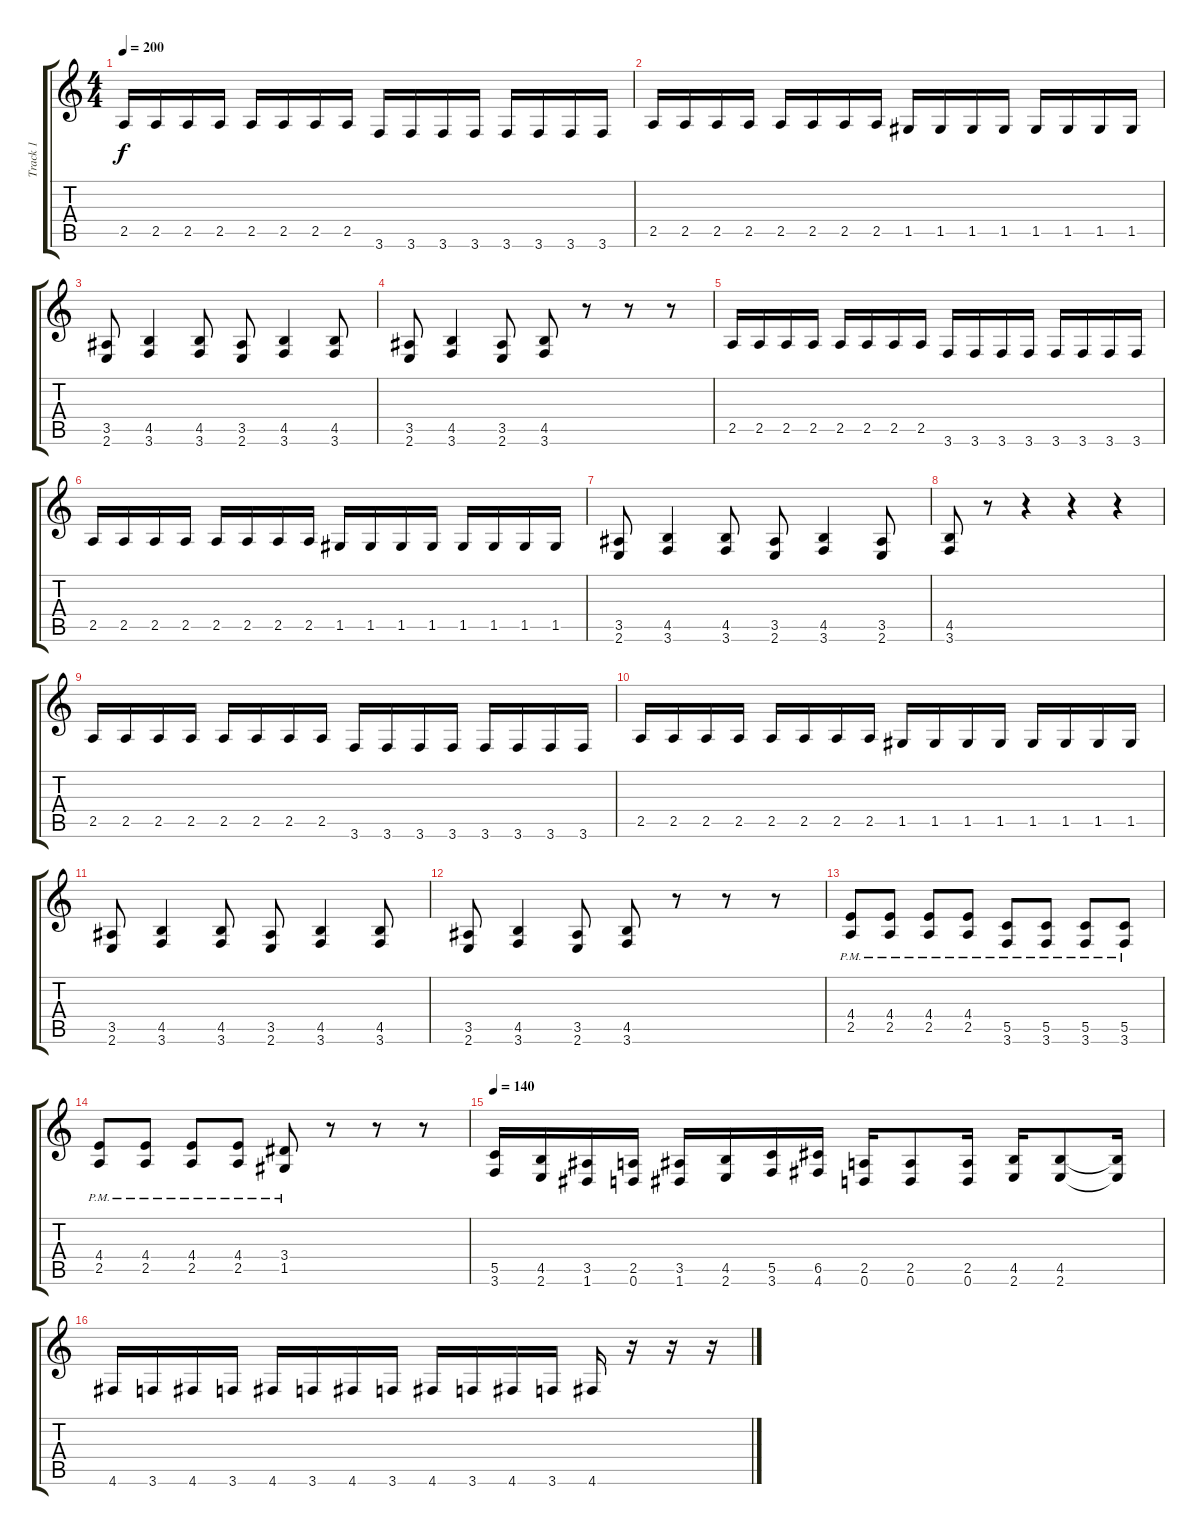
\track ("Track 1" "Track 1") {instrument distortionguitar}
\staff {score tabs}
\tuning (D4 A3 F3 C3 G2 D2) {hide}
\ts (4 4)
\tempo 200
\clef g2
\ks c
2.5.16{dy f} 2.5.16 2.5.16 2.5.16 2.5.16 2.5.16 2.5.16 2.5.16 3.6.16 3.6.16 3.6.16 3.6.16 3.6.16 3.6.16 3.6.16 3.6.16 |
2.5.16 2.5.16 2.5.16 2.5.16 2.5.16 2.5.16 2.5.16 2.5.16 1.5.16 1.5.16 1.5.16 1.5.16 1.5.16 1.5.16 1.5.16 1.5.16 |
(3.5 2.6).8 (4.5 3.6).4 (4.5 3.6).8 (3.5 2.6).8 (4.5 3.6).4 (4.5 3.6).8 |
(3.5 2.6).8 (4.5 3.6).4 (3.5 2.6).8 (4.5 3.6).8 r.8 r.8 r.8 |
2.5.16 2.5.16 2.5.16 2.5.16 2.5.16 2.5.16 2.5.16 2.5.16 3.6.16 3.6.16 3.6.16 3.6.16 3.6.16 3.6.16 3.6.16 3.6.16 |
2.5.16 2.5.16 2.5.16 2.5.16 2.5.16 2.5.16 2.5.16 2.5.16 1.5.16 1.5.16 1.5.16 1.5.16 1.5.16 1.5.16 1.5.16 1.5.16 |
(3.5 2.6).8 (4.5 3.6).4 (4.5 3.6).8 (3.5 2.6).8 (4.5 3.6).4 (3.5 2.6).8 |
(4.5 3.6).8 r.8 r.4 r.4 r.4 |
2.5.16 2.5.16 2.5.16 2.5.16 2.5.16 2.5.16 2.5.16 2.5.16 3.6.16 3.6.16 3.6.16 3.6.16 3.6.16 3.6.16 3.6.16 3.6.16 |
2.5.16 2.5.16 2.5.16 2.5.16 2.5.16 2.5.16 2.5.16 2.5.16 1.5.16 1.5.16 1.5.16 1.5.16 1.5.16 1.5.16 1.5.16 1.5.16 |
(3.5 2.6).8 (4.5 3.6).4 (4.5 3.6).8 (3.5 2.6).8 (4.5 3.6).4 (4.5 3.6).8 |
(3.5 2.6).8 (4.5 3.6).4 (3.5 2.6).8 (4.5 3.6).8 r.8 r.8 r.8 |
(4.4{pm} 2.5{pm}).8 (4.4{pm} 2.5{pm}).8 (4.4{pm} 2.5{pm}).8 (4.4{pm} 2.5{pm}).8 (5.5{pm} 3.6{pm}).8 (5.5{pm} 3.6{pm}).8 (5.5{pm} 3.6{pm}).8 (5.5{pm} 3.6{pm}).8 |
(4.4{pm} 2.5{pm}).8 (4.4{pm} 2.5{pm}).8 (4.4{pm} 2.5{pm}).8 (4.4{pm} 2.5{pm}).8 (3.4{pm} 1.5{pm}).8 r.8 r.8 r.8 |
\tempo 140
(5.5 3.6).16 (4.5 2.6).16 (3.5 1.6).16 (2.5 0.6).16 (3.5 1.6).16 (4.5 2.6).16 (5.5 3.6).16 (6.5 4.6).16 (2.5 0.6).16 (2.5 0.6).8 (2.5 0.6).16 (4.5 2.6).16 (4.5 2.6).8 (4.5{t} 2.6{t}).16 |
4.6.16 3.6.16 4.6.16 3.6.16 4.6.16 3.6.16 4.6.16 3.6.16 4.6.16 3.6.16 4.6.16 3.6.16 4.6.16 r.16 r.16 r.16
